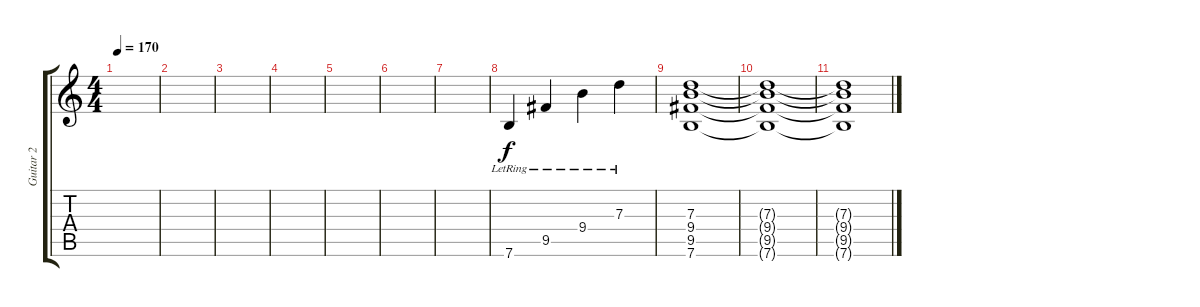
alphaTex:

\track ("Guitar 2" "Guitar 2") {instrument distortionguitar}
\staff {score tabs}
\tuning (E4 B3 G3 D3 A2 E2) {hide}
\ts (4 4)
\tempo 170
\clef g2
\ks c
|
|
|
|
|
|
|
7.6{lr}.4{volume 16} 9.5{lr}.4 9.4{lr}.4 7.3{lr}.4 |
(7.3 9.4 9.5 7.6).1{volume 0} |
(7.3{t} 9.4{t} 9.5{t} 7.6{t}).1 |
(7.3{t} 9.4{t} 9.5{t} 7.6{t}).1
